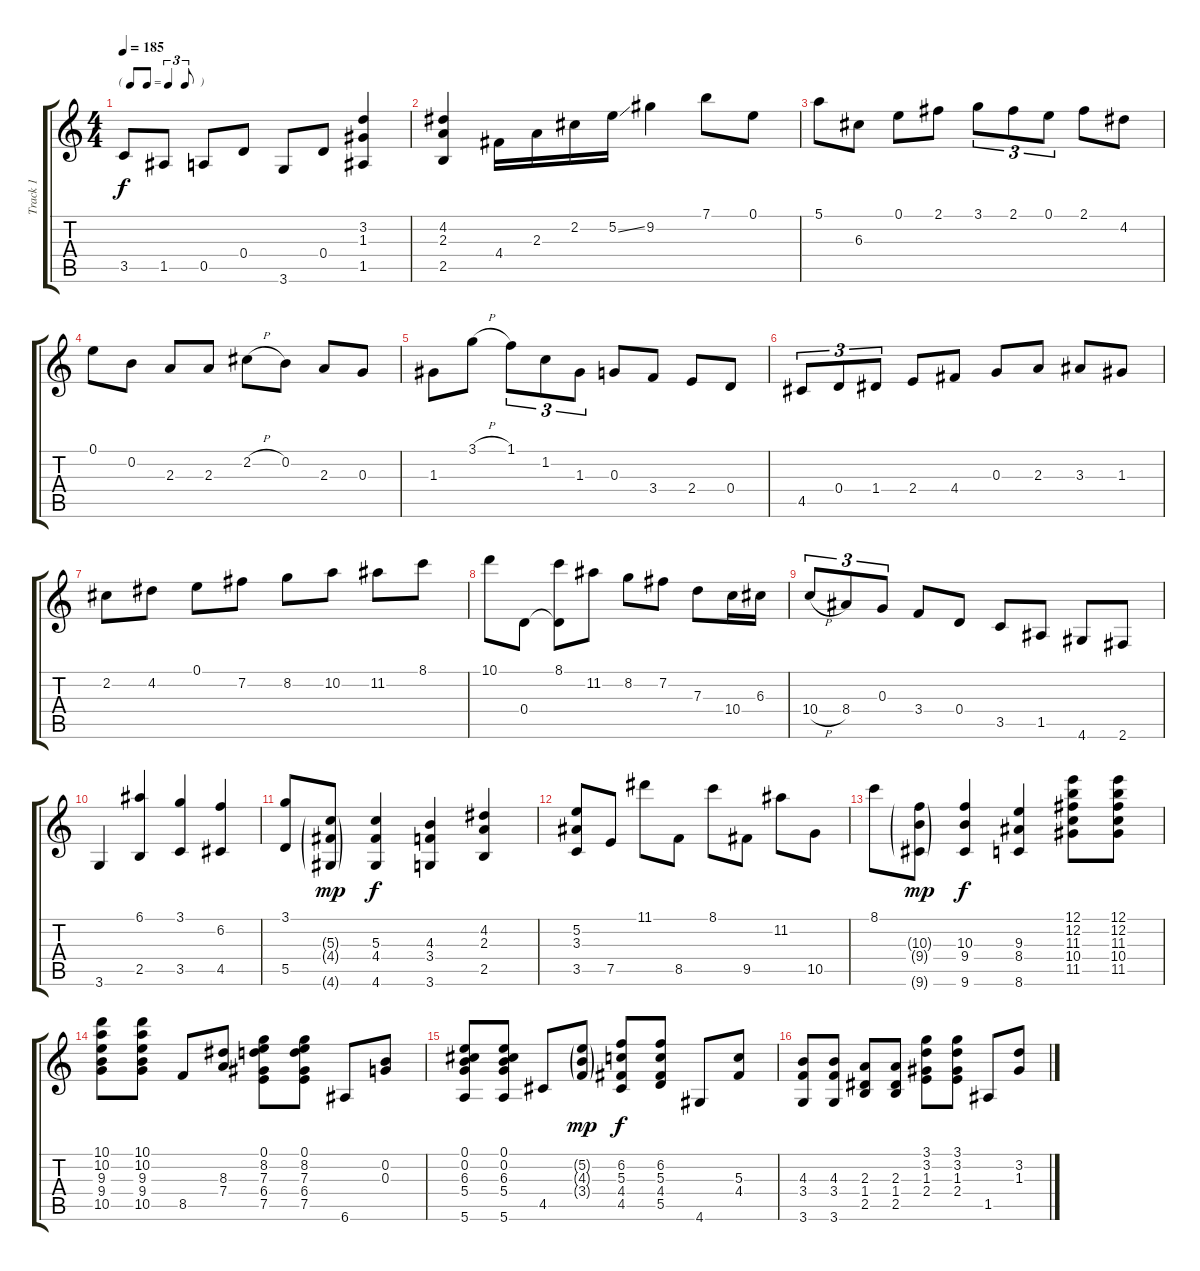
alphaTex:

\track ("Track 1" "Track 1") {instrument acousticguitarnylon}
\staff {score tabs}
\tuning (E4 B3 G3 D3 A2 E2) {hide}
\ts (4 4)
\tf triplet8th
\tempo 185
\clef g2
\ks c
3.5.8{dy f} 1.5.8 0.5.8 0.4.8 3.6.8 0.4.8 (3.2 1.3 1.5).4 |
(4.2 2.3 2.5).4 4.4.16 2.3.16 2.2.16 5.2{ss}.16 9.2.4 7.1.8 0.1.8 |
5.1.8 6.3.8 0.1.8 2.1.8 3.1.8{tu (3 2)} 2.1.8{tu (3 2)} 0.1.8{tu (3 2)} 2.1.8 4.2.8 |
0.1.8 0.2.8 2.3.8 2.3.8 2.2{h}.8 0.2.8 2.3.8 0.3.8 |
1.3.8 3.1{h}.8 1.1.8{tu (3 2)} 1.2.8{tu (3 2)} 1.3.8{tu (3 2)} 0.3.8 3.4.8 2.4.8 0.4.8 |
4.5.8{tu (3 2)} 0.4.8{tu (3 2)} 1.4.8{tu (3 2)} 2.4.8 4.4.8 0.3.8 2.3.8 3.3.8 1.3.8 |
2.2.8 4.2.8 0.1.8 7.2.8 8.2.8 10.2.8 11.2.8 8.1.8 |
10.1.8 0.4.8 (8.1 0.4{t}).8 11.2.8 8.2.8 7.2.8 7.3.8 10.4.16 6.3.16 |
10.4{h}.8{tu (3 2)} 8.4.8{tu (3 2)} 0.3.8{tu (3 2)} 3.4.8 0.4.8 3.5.8 1.5.8 4.6.8 2.6.8 |
3.6.4 (6.1 2.5).4 (3.1 3.5).4 (6.2 4.5).4 |
(3.1 5.5).8 (5.3{g} 4.4{g} 4.6{g}).8{dy mp} (5.3 4.4 4.6).4{dy f} (4.3 3.4 3.6).4 (4.2 2.3 2.5).4 |
(5.2 3.3 3.5).8 7.5.8 11.1.8 8.5.8 8.1.8 9.5.8 11.2.8 10.5.8 |
8.1.8 (10.3{g} 9.4{g} 9.6{g}).8{dy mp} (10.3 9.4 9.6).4{dy f} (9.3 8.4 8.6).4 (12.1 12.2 11.3 10.4 11.5).8 (12.1 12.2 11.3 10.4 11.5).8 |
(10.1 10.2 9.3 9.4 10.5).8 (10.1 10.2 9.3 9.4 10.5).8 8.5.8 (8.3 7.4).8 (0.1 8.2 7.3 6.4 7.5).8 (0.1 8.2 7.3 6.4 7.5).8 6.6.8 (0.2 0.3).8 |
(0.1 0.2 6.3 5.4 5.6).8 (0.1 0.2 6.3 5.4 5.6).8 4.5.8 (5.2{g} 4.3{g} 3.4{g}).8{dy mp} (6.2 5.3 4.4 4.5).8{dy f} (6.2 5.3 4.4 5.5).8 4.6.8 (5.3 4.4).8 |
(4.3 3.4 3.6).8 (4.3 3.4 3.6).8 (2.3 1.4 2.5).8 (2.3 1.4 2.5).8 (3.1 3.2 1.3 2.4).8 (3.1 3.2 1.3 2.4).8 1.5.8 (3.2 1.3).8
